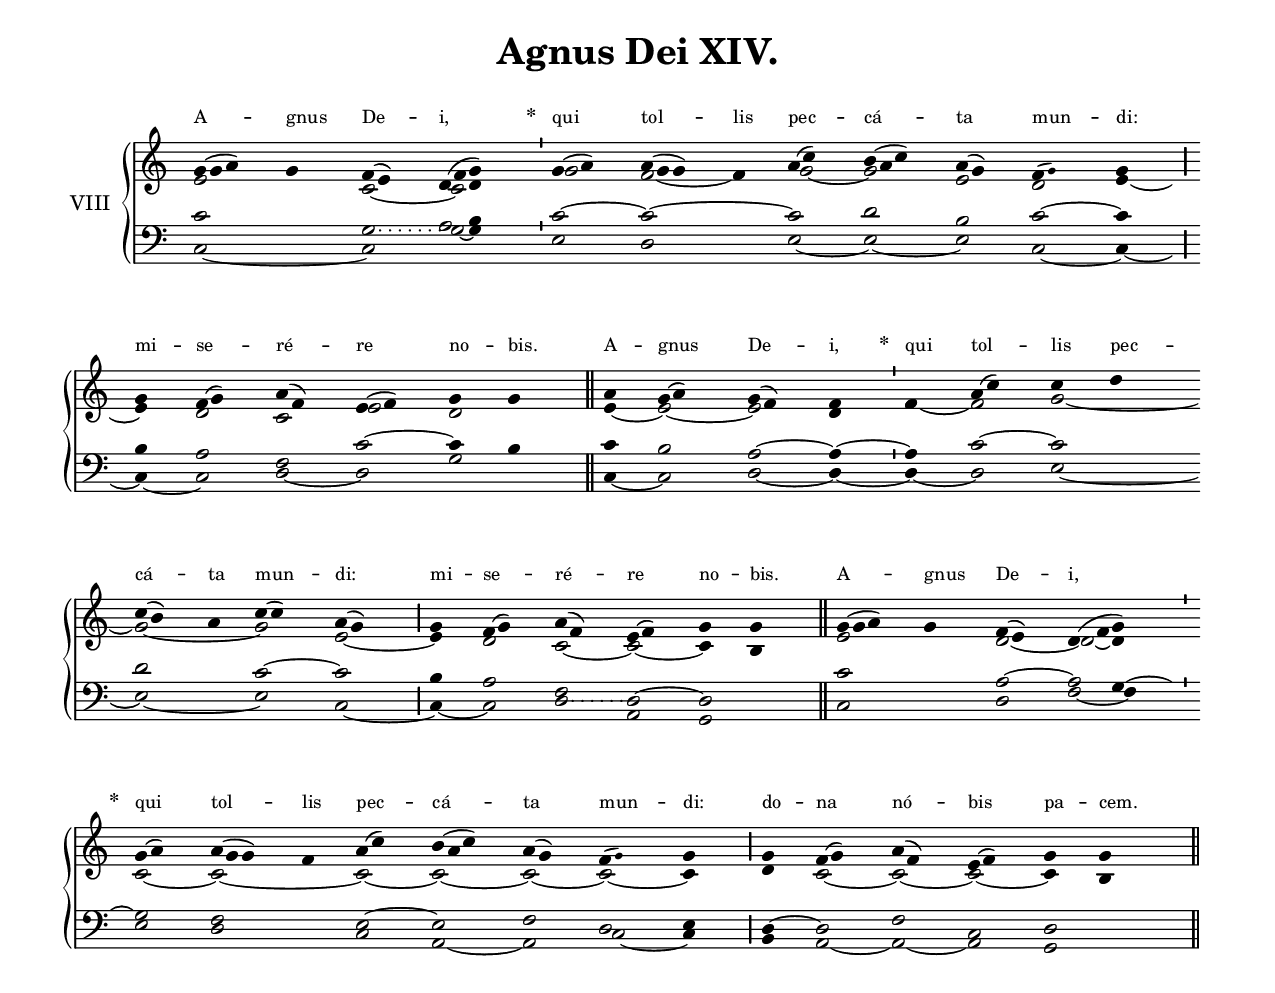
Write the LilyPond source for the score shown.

\version "2.18"
\include "gregorian.ly"
\include "noh2.ily"

%Page reference: page v.83
%(volume.page)

global = {
 \key g \mixolydian
 \cadenzaOn 
 \override Glissando #'thickness = #2.0
}

\header {
  title = \markup \center-column {"Agnus Dei XIV." \vspace #1 }
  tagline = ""
  composer = ""
}

\paper {
 #(include-special-characters)
  oddHeaderMarkup = \markup \fill-line {
    \line {}
    \center-column {
      \on-the-fly #first-page     " "
      \on-the-fly #not-first-page ""
    }
    \line { \on-the-fly #print-page-number-check-first \fromproperty #'page:page-number-string }
  }
  evenHeaderMarkup = \markup \fill-line {
    \line { \on-the-fly #print-page-number-check-first \fromproperty #'page:page-number-string }
    \center-column { "" }
    \line {}
  }
}

chantText = \lyricmode {
A -- gnus De -- i, 
\set stanza = " * " qui tol -- lis pec -- cá -- ta mun -- di: 
mi -- se -- ré -- re no -- bis. 
A -- gnus De -- i, 
\set stanza = " * " qui tol -- lis pec -- cá -- ta mun -- di: 
mi -- se -- ré -- re no -- bis. 
A -- gnus De -- i, 
\set stanza = " * " qui tol -- lis pec -- cá -- ta mun -- di: 
do -- na nó -- bis pa -- cem. }

chantMusic = {
\tieDown   g'4 ( g'4 a'4) g'4 f'4 ( e'4) d'4 ( f'4 g'4) \divisioMinima
 g'4 ( a'4) a'4 ( g'4 g'4) f'4 a'4 ( c''4) b'4 ( a'4 c''4) a'4 ( g'4) f'4 ( \once \tweak #'font-size #-4 g' ) g'4 \divisioMaior
 \forceBreak
 g'4 f'4 ( g'4) a'4 ( f'4) e'4 ( f'4) g'4 g'4 \finalis
 a'4 g'4 ( a'4) g'4 ( f'4) f'4 \divisioMinima
 f'4 a'4 ( c''4) c''4 d''4 \forceBreak
 c''4 ( b'4) a'4 c''4 ( c''4) a'4 ( g'4) \divisioMaior
 g'4 f'4 ( g'4) a'4 ( f'4) e'4 ( f'4) g'4 g'4 \finalis
 g'4 ( g'4 a'4) g'4 f'4 ( e'4) d'4 ( f'4 g'4) \divisioMinima
 \forceBreak
 g'4 ( a'4) a'4 ( g'4 g'4) f'4 a'4 ( c''4) b'4 ( a'4 c''4) a'4 ( g'4) f'4 ( \once \tweak #'font-size #-4 g' ) g'4 \divisioMaior
 g'4 f'4 ( g'4) a'4 ( f'4) e'4 ( f'4) g'4 g'4 \finalis

}

altoMusic = {
e'2*4/2 c'2 ~ c'2 d'4 \divisioMinima
g'2 f'2*3/2 ~ f'4 g'2 ~ g'2*3/2 e'2 d'2 e'4 ~ \divisioMaior
e'4 d'2 c'2 e'2 d'2 \finalis
e'4 ~ e'2 ~ e'2 d'4 \divisioMinima
f'4 ~ f'2 g'2 ~ g'2*3/2 ~ g'2 e'2 ~ \divisioMaior
e'4 d'2 c'2 ~ c'2 ~ c'4 b4 \finalis
e'2*4/2 d'2 ~ d'2 ~ d'4 \divisioMinima
c'2 ~ c'2*4/2 ~ c'2 ~ c'2*3/2 ~ c'2 ~ c'2 ~ c'4 \divisioMaior
d'4 c'2 ~ c'2 ~ c'2 ~ c'4 b4 \finalis
}

tenorMusic = {
c'2*4/2 g2 a2 b4 \divisioMinima
c'2 ~ c'2*4/2 ~ c'2 d'2*3/2 b2 c'2 ~ c'4 \divisioMaior
b4 a2 f2 c'2 ~ c'4 b4 \finalis
c'4 b2 a2 ~ a4 ~ \divisioMinima
a4 c'2 ~ c'2 d'2*3/2 c'2 ~ c'2 \divisioMaior
b4 a2 f2 d2 ~ d2 \finalis
c'2*4/2 a2 ~ a2 g4 ~ \divisioMinima
g2 f2*4/2 e2 ~ e2*3/2 f2 d2 e4 \divisioMaior
d4 ~ d2 f2 c2 d2 \finalis
}

bassMusic = {
c2*4/2 ~ c2 g2 ~ g4 \divisioMinima
e2 d2*4/2 e2 ~ e2*3/2 ~ e2 c2 ~ c4 ~ \divisioMaior
c4 ~ c2 d2 ~ d2 g2 \finalis
c4 ~ c2 d2 ~ d4 ~ \divisioMinima
d4 ~ d2 e2 ~ e2*3/2 ~ e2 c2 ~ \divisioMaior
c4 ~ c2 d2 a,2 g,2 \finalis
c2*4/2 d2 f2 ~ f4 \divisioMinima
e2 d2*4/2 c2 a,2*3/2 ~ a,2 c2 ~ c4 \divisioMaior
b,4 a,2 ~ a,2 ~ a,2 g,2 \finalis
}

voiceLines = {
\voiceLineStyle


s2*4/2
\allowVoiceLineBreak
\voiceLine "down" "down" g2*2/2 g2*1/2


s2*48/2
\allowVoiceLineBreak
\voiceLine "down" "down" d2*2/2 d2*1/2


}

\score{
  <<
    \new Lyrics
    \new GrandStaff <<
      \set GrandStaff.autoBeaming = ##f
      \set GrandStaff.instrumentName = \markup \center-column {
        "VIII"
      }
      \new Staff = up <<
        \new Voice = "chant" {
          \voiceOne \global \chantMusic
        }
        \new Voice {
          \voiceTwo \global \altoMusic
        }
      >>

      \new Staff = down <<
        \clef bass
        \new Voice {
          \voiceOne \global \tenorMusic
        }
        \new Voice {
          \voiceTwo \global \bassMusic
        }
	\new Voice {
        \voiceThree \global \voiceLines
        }
      >>
    >>
    \context Lyrics {
      \lyricsto chant {
      \chantText
    }
    }
  >>
  \layout{
  }
  
}
